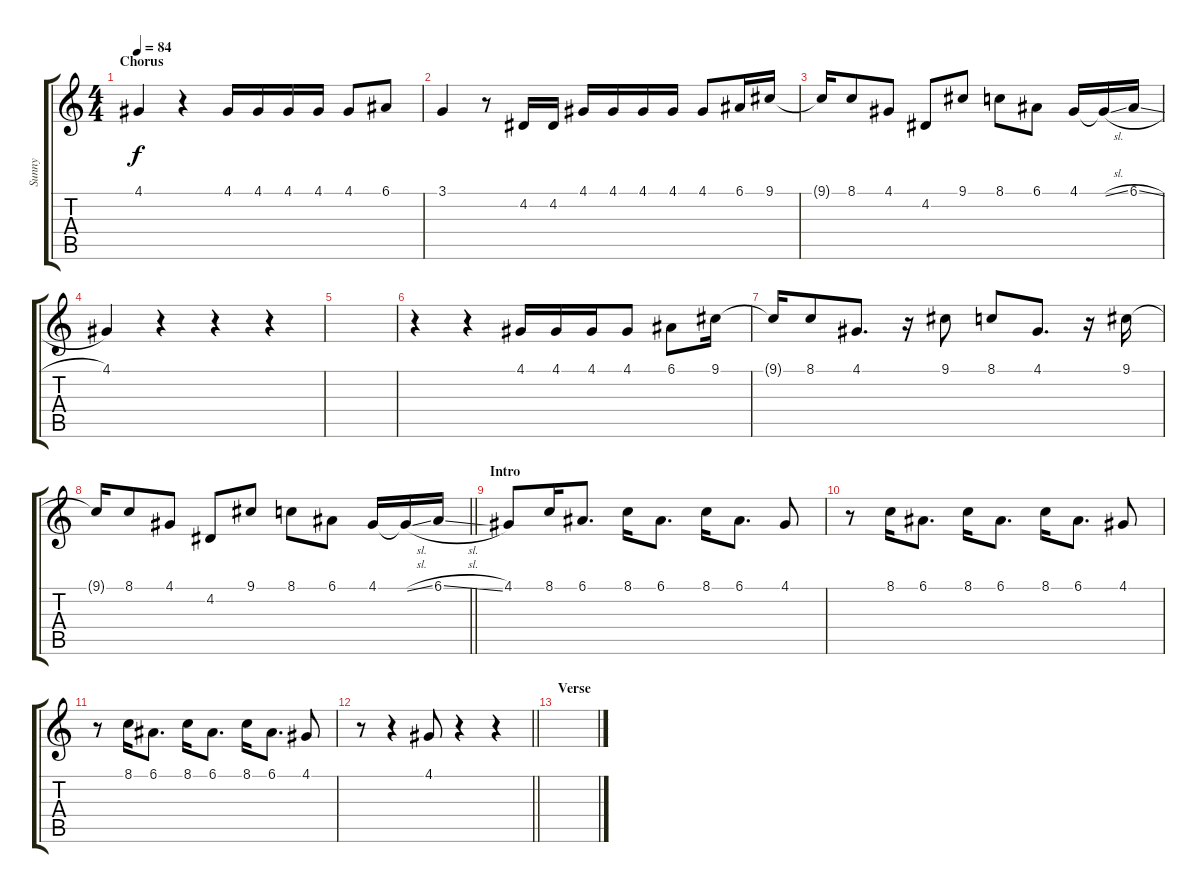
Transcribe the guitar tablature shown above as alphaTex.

\track ("Sunny" "Sunny") {instrument recorder}
\staff {score tabs}
\tuning (E4 B3 G3 D3 A2 E2) {hide}
\ts (4 4)
\section ("" "Chorus")
\tempo 84
\clef g2
\ks c
4.1.4{dy f} r.4 4.1.16 4.1.16 4.1.16 4.1.16 4.1.8 6.1.8 |
3.1.4 r.8 4.2.16 4.2.16 4.1.16 4.1.16 4.1.16 4.1.16 4.1.8 6.1.16 9.1.16 |
9.1{t}.16 8.1.8 4.1.8 4.2.8 9.1.8 8.1.8 6.1.8 4.1.16 4.1{sl t}.16 6.1{sl}.16 |
4.1.4 r.4 r.4 r.4 |
|
r.4 r.4 4.1.16 4.1.16 4.1.16 4.1.8 6.1.8 9.1.16 |
9.1{t}.16 8.1.8 4.1.8{d} r.16 9.1.8 8.1.8 4.1.8{d} r.16 9.1.16 |
\barLineRight lightlight
9.1{t}.16 8.1.8 4.1.8 4.2.8 9.1.8 8.1.8 6.1.8 4.1.16 4.1{sl t}.16 6.1{sl}.16 |
\section ("" "Intro")
4.1.8 8.1.16 6.1.8{d} 8.1.16 6.1.8{d} 8.1.16 6.1.8{d} 4.1.8 |
r.8 8.1.16 6.1.8{d} 8.1.16 6.1.8{d} 8.1.16 6.1.8{d} 4.1.8 |
r.8 8.1.16 6.1.8{d} 8.1.16 6.1.8{d} 8.1.16 6.1.8{d} 4.1.8 |
\barLineRight lightlight
r.8 r.4 4.1.8 r.4 r.4 |
\section ("" "Verse")
